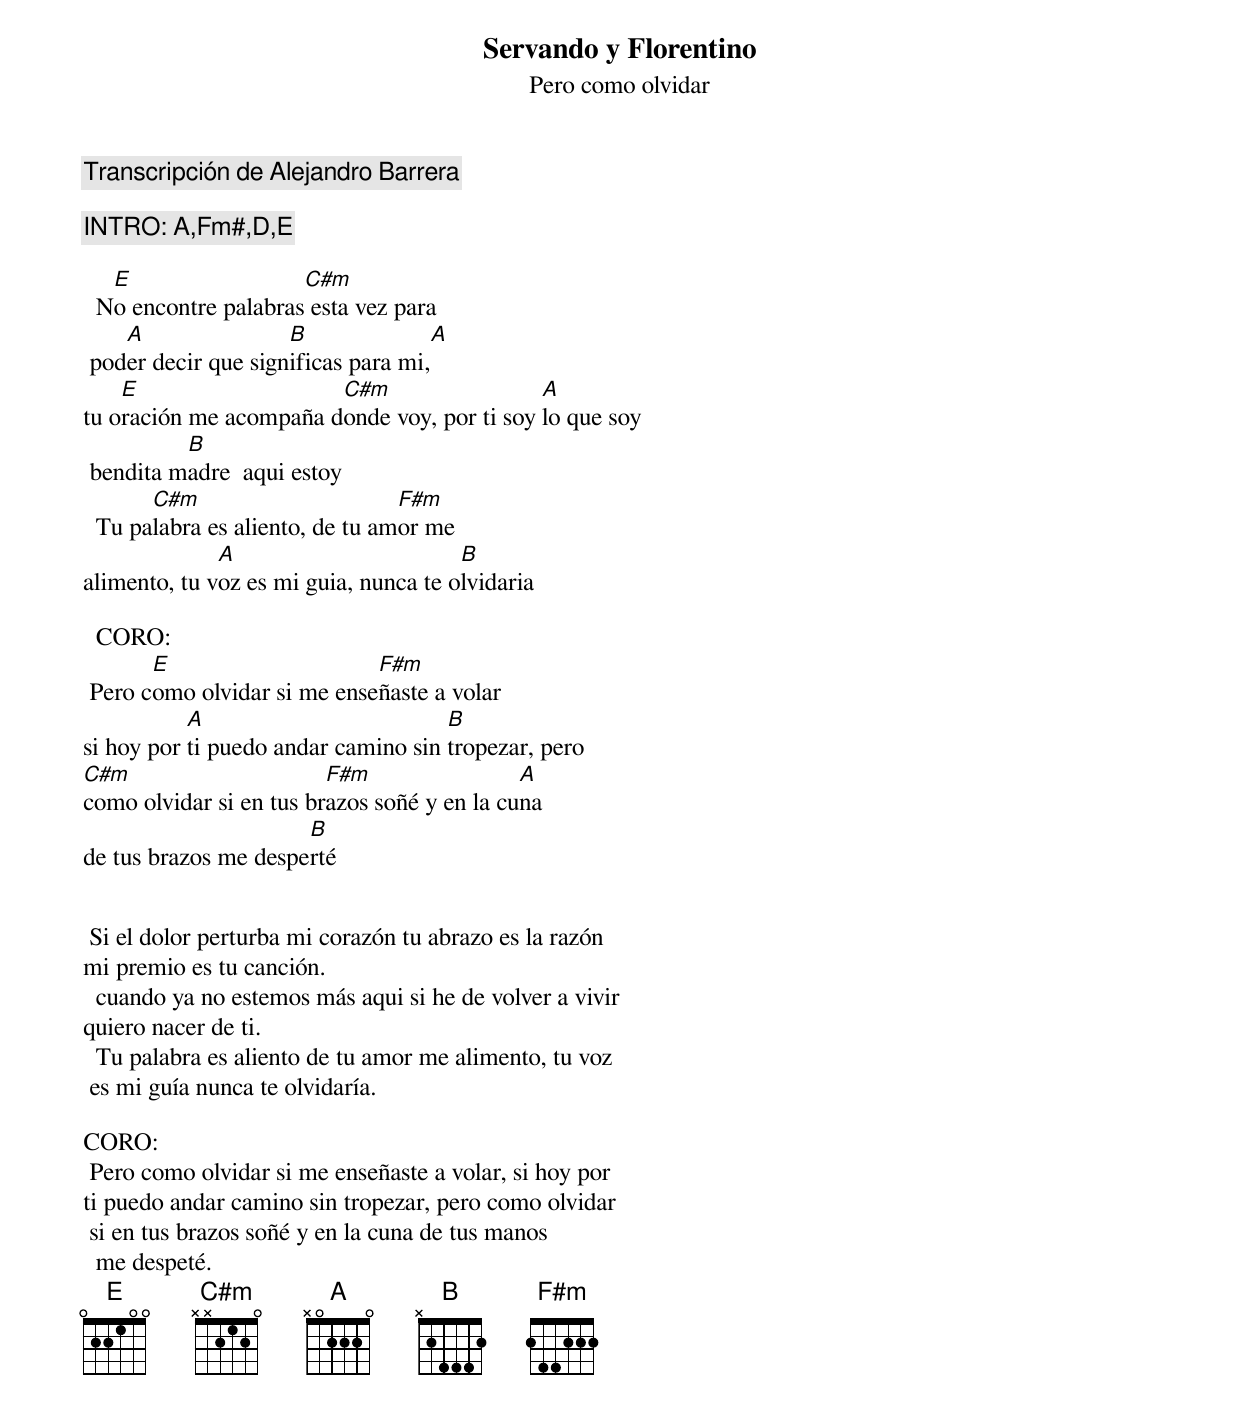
            Servando y Florentino
            Pero como olvidar
Transcripción de Alejandro Barrera

 INTRO: A,Fm#,D,E

   E                  C#m
  No encontre palabras esta vez para
    A                B                 A
 poder decir que significas para mi,
    E                   C#m                  A
tu oración me acompaña donde voy, por ti soy lo que soy
          B
 bendita madre  aqui estoy
       C#m                       F#m
  Tu palabra es aliento, de tu amor me
              A                        B
alimento, tu voz es mi guia, nunca te olvidaria

  CORO:
       E                     F#m
 Pero como olvidar si me enseñaste a volar
           A                         B
si hoy por ti puedo andar camino sin tropezar, pero
C#m                      F#m                 A
como olvidar si en tus brazos soñé y en la cuna
                      B
de tus brazos me desperté


 Si el dolor perturba mi corazón tu abrazo es la razón
mi premio es tu canción.
  cuando ya no estemos más aqui si he de volver a vivir
quiero nacer de ti.
  Tu palabra es aliento de tu amor me alimento, tu voz
 es mi guía nunca te olvidaría.

CORO:
 Pero como olvidar si me enseñaste a volar, si hoy por
ti puedo andar camino sin tropezar, pero como olvidar
 si en tus brazos soñé y en la cuna de tus manos
  me despeté.
